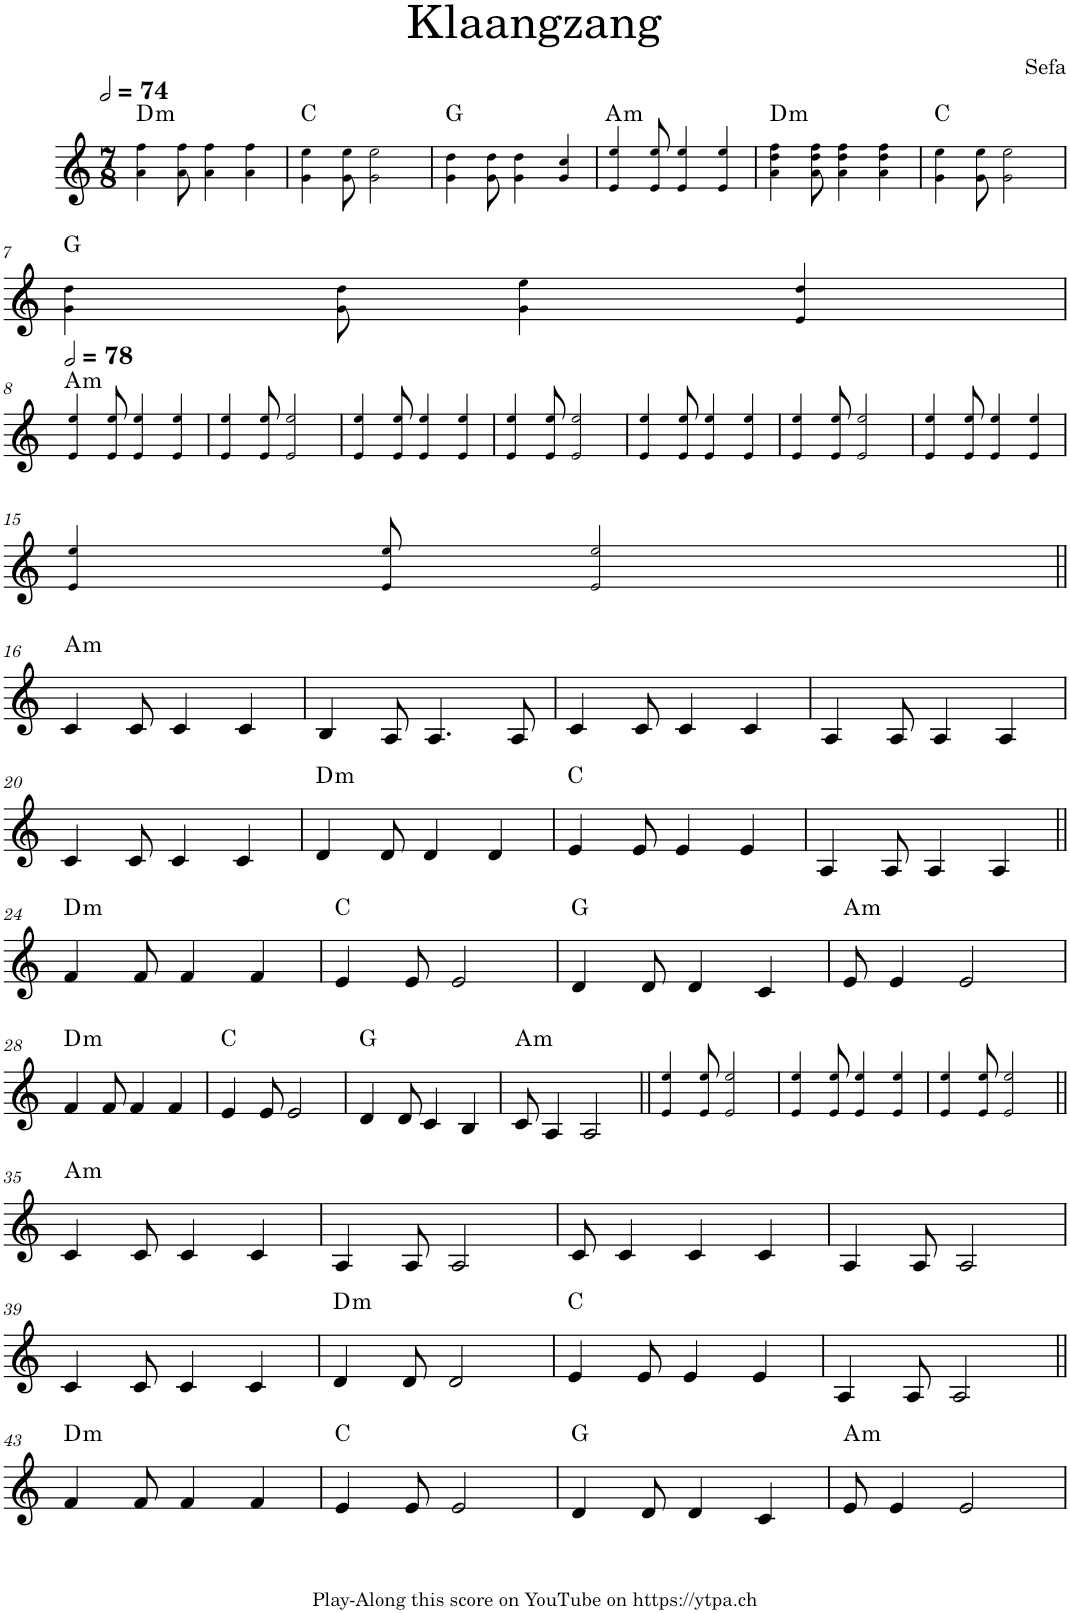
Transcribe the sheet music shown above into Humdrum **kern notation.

**kern	**harte
*part1	*part1
*staff1	*
*I"C Voice	*
*I'C	*
*clefG2	*
*k[]	*
*M7/8	*
*MM148	*
=1	=1
!	!LO:H:kt=m
4a!\ 4ff!\	D:min
8a!\ 8ff!\	.
4a!\ 4ff!\	.
4a!\ 4ff!\	.
=2	=2
4g!\ 4ee!\	C:maj
8g!\ 8ee!\	.
2g!\ 2ee!\	.
=3	=3
4g!\ 4dd!\	G:maj
8g!\ 8dd!\	.
4g!\ 4dd!\	.
4g!/ 4cc!/	.
=4	=4
!	!LO:H:kt=m
4e!/ 4ee!/	A:min
8e!/ 8ee!/	.
4e!/ 4ee!/	.
4e!/ 4ee!/	.
=5	=5
!	!LO:H:kt=m
4a!\ 4dd!\ 4ff!\	D:min
8a!\ 8dd!\ 8ff!\	.
4a!\ 4dd!\ 4ff!\	.
4a!\ 4dd!\ 4ff!\	.
=6	=6
4g!\ 4ee!\	C:maj
8g!\ 8ee!\	.
2g!\ 2ee!\	.
!!LO:LB:g=z
=7	=7
4g!\ 4dd!\	G:maj
8g!\ 8dd!\	.
4g!\ 4ee!\	.
4e!/ 4dd!/	.
!!LO:LB:g=z
=8	=8
*MM156	*
!	!LO:H:kt=m
4e!/ 4ee!/	A:min
8e!/ 8ee!/	.
4e!/ 4ee!/	.
4e!/ 4ee!/	.
=9	=9
4e!/ 4ee!/	.
8e!/ 8ee!/	.
2e!/ 2ee!/	.
=10	=10
4e!/ 4ee!/	.
8e!/ 8ee!/	.
4e!/ 4ee!/	.
4e!/ 4ee!/	.
=11	=11
4e!/ 4ee!/	.
8e!/ 8ee!/	.
2e!/ 2ee!/	.
=12	=12
4e!/ 4ee!/	.
8e!/ 8ee!/	.
4e!/ 4ee!/	.
4e!/ 4ee!/	.
=13	=13
4e!/ 4ee!/	.
8e!/ 8ee!/	.
2e!/ 2ee!/	.
=14	=14
4e!/ 4ee!/	.
8e!/ 8ee!/	.
4e!/ 4ee!/	.
4e!/ 4ee!/	.
!!LO:LB:g=z
=15	=15
4e!/ 4ee!/	.
8e!/ 8ee!/	.
2e!/ 2ee!/	.
!!LO:LB:g=z
=16||	=16||
!	!LO:H:kt=m
4c/	A:min
8c/	.
4c/	.
4c/	.
=17	=17
4B/	.
8A/	.
4.A/	.
8A/	.
=18	=18
4c/	.
8c/	.
4c/	.
4c/	.
=19	=19
4A/	.
8A/	.
4A/	.
4A/	.
!!LO:LB:g=z
=20	=20
4c/	.
8c/	.
4c/	.
4c/	.
=21	=21
!	!LO:H:kt=m
4d/	D:min
8d/	.
4d/	.
4d/	.
=22	=22
4e/	C:maj
8e/	.
4e/	.
4e/	.
=23	=23
4A/	.
8A/	.
4A/	.
4A/	.
!!LO:LB:g=z
=24||	=24||
!	!LO:H:kt=m
4f/	D:min
8f/	.
4f/	.
4f/	.
=25	=25
4e/	C:maj
8e/	.
2e/	.
=26	=26
4d/	G:maj
8d/	.
4d/	.
4c/	.
=27	=27
!	!LO:H:kt=m
8e/	A:min
4e/	.
2e/	.
!!LO:LB:g=z
=28	=28
!	!LO:H:kt=m
4f/	D:min
8f/	.
4f/	.
4f/	.
=29	=29
4e/	C:maj
8e/	.
2e/	.
=30	=30
4d/	G:maj
8d/	.
4c/	.
4B/	.
=31	=31
!	!LO:H:kt=m
8c/	A:min
4A/	.
2A/	.
=32||	=32||
4e!/ 4ee!/	.
8e!/ 8ee!/	.
2e!/ 2ee!/	.
=33	=33
4e!/ 4ee!/	.
8e!/ 8ee!/	.
4e!/ 4ee!/	.
4e!/ 4ee!/	.
=34	=34
4e!/ 4ee!/	.
8e!/ 8ee!/	.
2e!/ 2ee!/	.
!!LO:LB:g=z
=35||	=35||
!	!LO:H:kt=m
4c/	A:min
8c/	.
4c/	.
4c/	.
=36	=36
4A/	.
8A/	.
2A/	.
=37	=37
8c/	.
4c/	.
4c/	.
4c/	.
=38	=38
4A/	.
8A/	.
2A/	.
!!LO:LB:g=z
=39	=39
4c/	.
8c/	.
4c/	.
4c/	.
=40	=40
!	!LO:H:kt=m
4d/	D:min
8d/	.
2d/	.
=41	=41
4e/	C:maj
8e/	.
4e/	.
4e/	.
=42	=42
4A/	.
8A/	.
2A/	.
!!LO:LB:g=z
=43||	=43||
!	!LO:H:kt=m
4f/	D:min
8f/	.
4f/	.
4f/	.
=44	=44
4e/	C:maj
8e/	.
2e/	.
=45	=45
4d/	G:maj
8d/	.
4d/	.
4c/	.
=46	=46
!	!LO:H:kt=m
8e/	A:min
4e/	.
2e/	.
=	=
*-	*-
